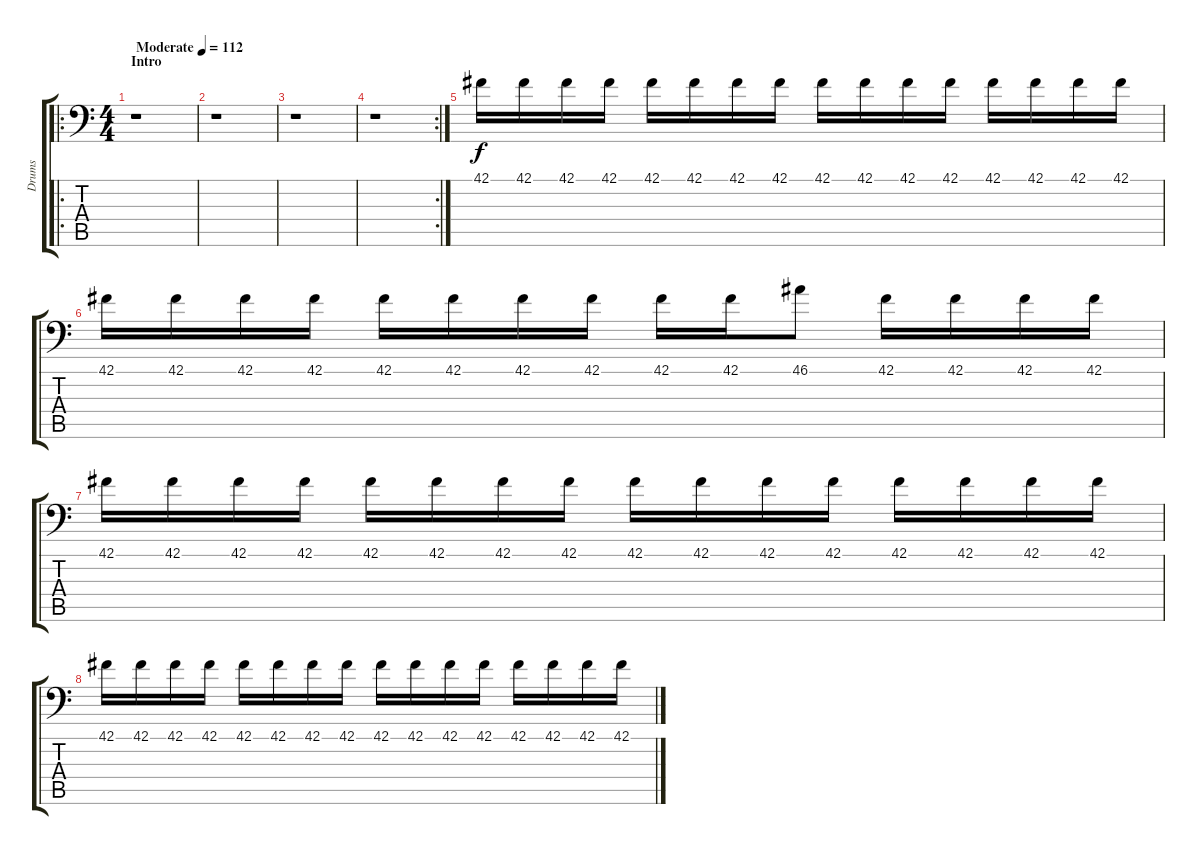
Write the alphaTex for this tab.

\track ("Drums" "Drums") {instrument acousticgrandpiano}
\staff {score tabs}
\tuning (C-1 C-1 C-1 C-1 C-1 C-1) {hide}
\ro
\ts (4 4)
\section ("" "Intro")
\tempo (112 "Moderate")
\clef f4
\ks c
r.1{dy f instrument acousticgrandpiano} |
r.1 |
r.1 |
\rc 2
r.1 |
42.1.16 42.1.16 42.1.16 42.1.16 42.1.16 42.1.16 42.1.16 42.1.16 42.1.16 42.1.16 42.1.16 42.1.16 42.1.16 42.1.16 42.1.16 42.1.16 |
42.1.16 42.1.16 42.1.16 42.1.16 42.1.16 42.1.16 42.1.16 42.1.16 42.1.16 42.1.16 46.1.8 42.1.16 42.1.16 42.1.16 42.1.16 |
42.1.16 42.1.16 42.1.16 42.1.16 42.1.16 42.1.16 42.1.16 42.1.16 42.1.16 42.1.16 42.1.16 42.1.16 42.1.16 42.1.16 42.1.16 42.1.16 |
42.1.16 42.1.16 42.1.16 42.1.16 42.1.16 42.1.16 42.1.16 42.1.16 42.1.16 42.1.16 42.1.16 42.1.16 42.1.16 42.1.16 42.1.16 42.1.16
